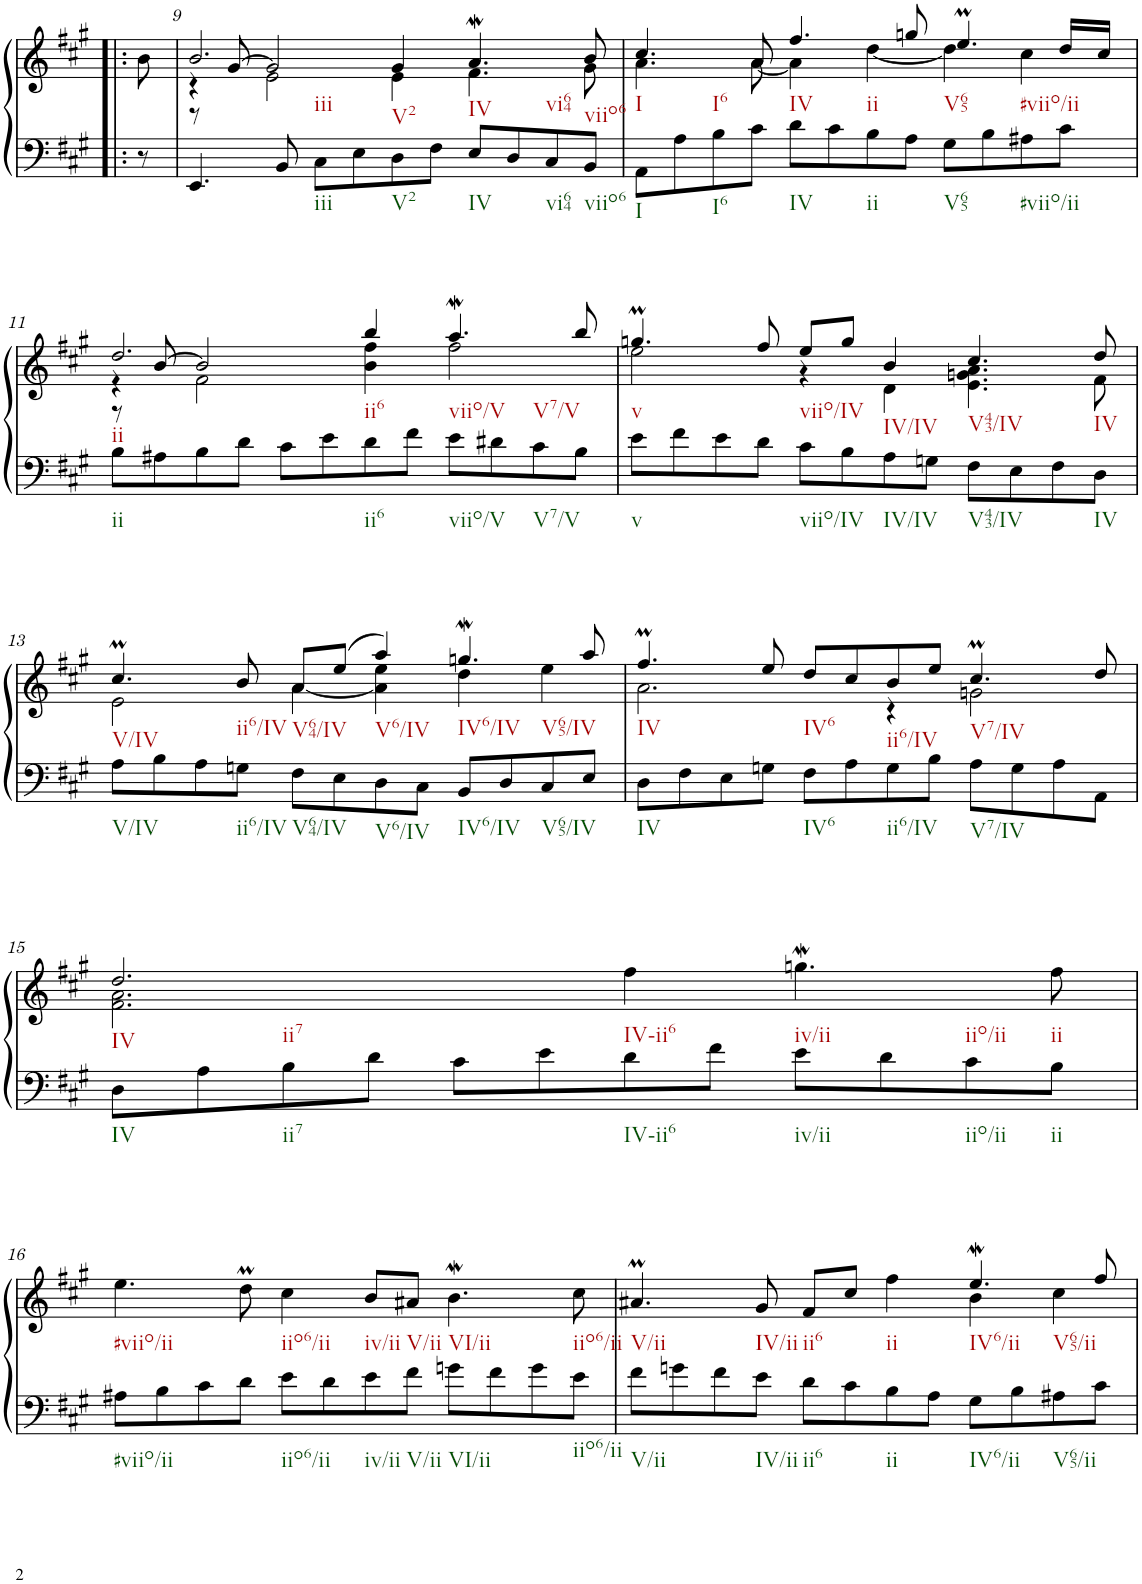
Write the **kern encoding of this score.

**kern	**kern
*part1	*part1
*staff2	*staff1
*I"unbenannt1	*
!!LO:PB:g=z
*clefF4	*clefG2
*k[f#c#g#]	*k[f#c#g#]
*M3/2	*M3/2
=8X1!|:	=8X1!|:
8r	8b\
=9	=9
*	*^
*	*	*^
4.EE/	2.b/	4r	8r
.	.	.	[8g#/
.	.	2e\	2g#/]
8BB/	.	.	.
8C#\L	.	.	.
8E\	.	.	.
8D\	4g#/	4e\	2.ryy
8F#\J	.	.	.
8E/L	4.aw/	4.f#\	.
8D/	.	.	.
8C#/	.	.	.
8BB/J	8b/	8g#\	.
*	*	*v	*v
=10	=10	=10
8AA\L	4.cc#/	4.a\
8A\	.	.
8B\	.	.
8c#\J	8a/	[8a\
8d\L	4.ff#/	4a\]
8c#\	.	.
8B\	.	[4dd\
8A\J	8ggn/	.
8G#\L	4.eeM/	4dd\]
8B\	.	.
8A#X\	.	4cc#\
8c#\J	16dd/LL	.
.	16cc#/JJ	.
!!LO:LB:g=z
=11	=11	=11
*	*	*^
8B\L	2.dd/	4r	8r
8A#X\	.	.	[8b/
8B\	.	2f#\	2b/]
8d\J	.	.	.
8c#\L	.	.	.
8e\	.	.	.
8d\	4bb/	4b\ 4ff#\	2.ryy
8f#\J	.	.	.
8e\L	4.aaw/	2ff#\	.
8d#X\	.	.	.
8c#\	.	.	.
8B\J	8bb/	.	.
*	*	*v	*v
=12	=12	=12
8e\L	4.ggnM/	2ee\
8f#\	.	.
8e\	.	.
8d\J	8ff#/	.
8c#\L	8ee/L	4r
8B\	8gg/J	.
8A\	4b/	4d\
8Gn\J	.	.
8F#\L	4.cc#/	4.e\ 4.gn\ 4.a\
8E\	.	.
8F#\	.	.
8D\J	8dd/	8f#\
!!LO:LB:g=z	!!
=13	=13	=13
8A\L	4.cc#m/	2e\
8B\	.	.
8A\	.	.
8Gn\J	8b/	.
8F#\L	8a/L	[4a\
8E\	(8ee/J	.
8D\	4aa/)	4a\] 4ee\
8C#\J	.	.
8BB/L	4.ggnw/	4dd\
8D/	.	.
8C#/	.	4ee\
8E/J	8aa/	.
=14	=14	=14
8D\L	4.ff#M/	2.a\
8F#\	.	.
8E\	.	.
8Gn\J	8ee/	.
8F#\L	8dd/L	.
8A\	8cc#/	.
8G\	8b/	4r
8B\J	8ee/J	.
8A\L	4.cc#m/	2gn\
8G\	.	.
8A\	.	.
8AA\J	8dd/	.
!!LO:LB:g=z	!!
=15	=15	=15
8D\L	2.dd/	2.f#\ 2.a\
8A\	.	.
8B\	.	.
8d\J	.	.
8c#\L	.	.
8e\	.	.
8d\	4ff#\	2.ryy
8f#\J	.	.
8e\L	4.ggnw\	.
8d\	.	.
8c#\	.	.
8B\J	8ff#\	.
*	*v	*v
!!LO:LB:g=z
=16	=16
8A#X\L	4.ee\
8B\	.
8c#\	.
8d\J	8ddM\
8e\L	4cc#\
8d\	.
8e\	8b/L
8f#\J	8a#X/J
8gn\L	4.bW\
8f#\	.
8g\	.
8e\J	8cc#\
=17	=17
*	*^
8f#\L	4.a#Xm/	1ryy
8gn\	.	.
8f#\	.	.
8e\J	8g#/	.
8d\L	8f#/L	.
8c#\	8cc#/J	.
8B\	4ff#\	.
8A\J	.	.
8G#\L	4.eeW/	4b\
8B\	.	.
8A#X\	.	4cc#\
8c#\J	8ff#/	.
*	*v	*v
=	=
*-	*-
